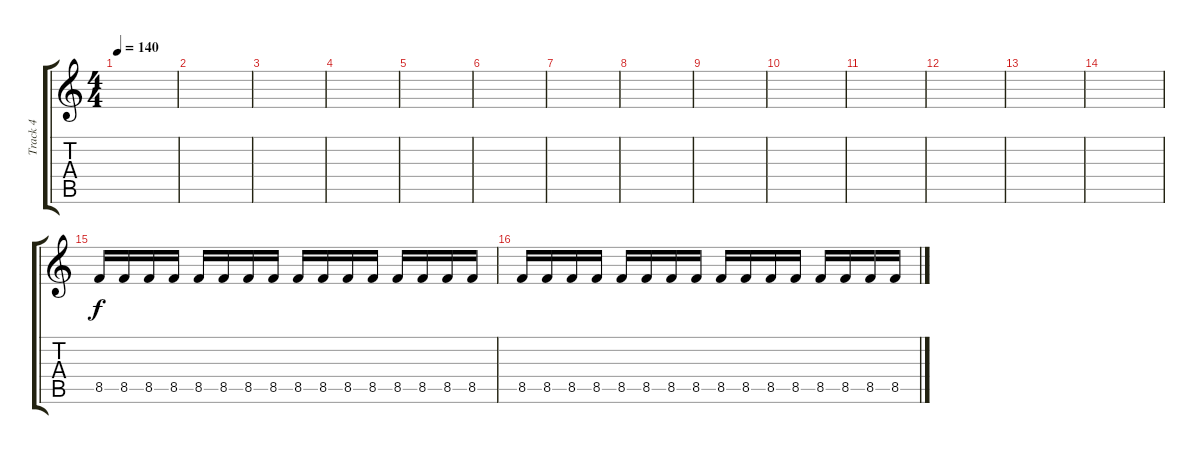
\track ("Track 4" "Track 4") {instrument overdrivenguitar}
\staff {score tabs}
\tuning (E4 B3 G3 D3 A2 E2) {hide}
\ts (4 4)
\tempo 140
\clef g2
\ks c
|
|
|
|
|
|
|
|
|
|
|
|
|
|
8.5.16 8.5.16 8.5.16 8.5.16 8.5.16 8.5.16 8.5.16 8.5.16 8.5.16 8.5.16 8.5.16 8.5.16 8.5.16 8.5.16 8.5.16 8.5.16 |
8.5.16 8.5.16 8.5.16 8.5.16 8.5.16 8.5.16 8.5.16 8.5.16 8.5.16 8.5.16 8.5.16 8.5.16 8.5.16 8.5.16 8.5.16 8.5.16
